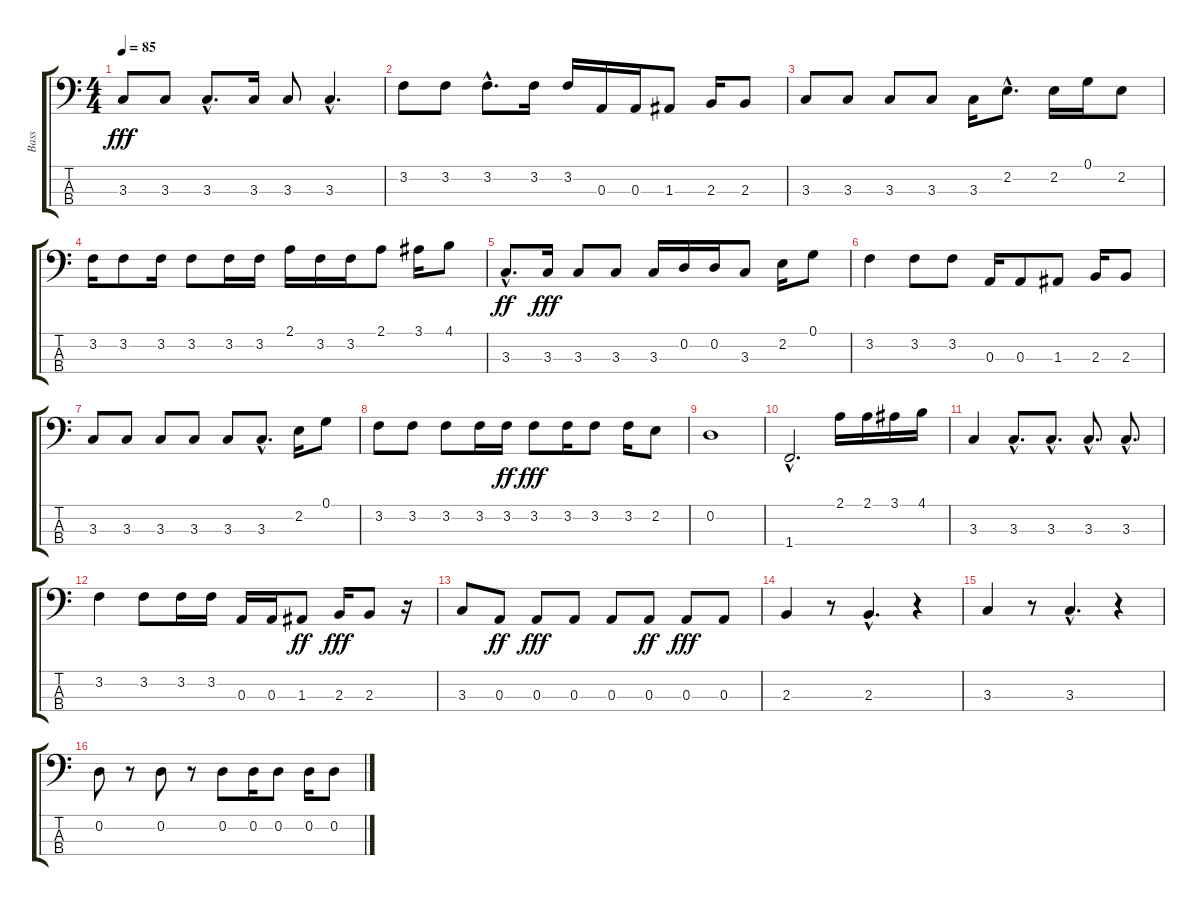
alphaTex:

\track ("Bass" "Bass") {instrument electricbassfinger}
\staff {score tabs}
\tuning (G2 D2 A1 E1) {hide}
\ts (4 4)
\tempo 85
\clef f4
\ks c
3.3.8{dy fff} 3.3.8 3.3{hac}.8{d} 3.3.16 3.3.8 3.3{hac}.4{d} |
3.2.8 3.2.8 3.2{hac}.8{d} 3.2.16 3.2.16 0.3.16 0.3.16 1.3.8 2.3.16 2.3.8 |
3.3.8 3.3.8 3.3.8 3.3.8 3.3.16 2.2{hac}.8{d} 2.2.16 0.1.16 2.2.8 |
3.2.16 3.2.8 3.2.16 3.2.8 3.2.16 3.2.16 2.1.16 3.2.16 3.2.16 2.1.8 3.1.16 4.1.8 |
3.3{hac}.8{d dy ff} 3.3.16{dy fff} 3.3.8 3.3.8 3.3.16 0.2.16 0.2.16 3.3.8 2.2.16 0.1.8 |
3.2.4 3.2.8 3.2.8 0.3.16 0.3.8 1.3.8 2.3.16 2.3.8 |
3.3.8 3.3.8 3.3.8 3.3.8 3.3.8 3.3{hac}.8{d} 2.2.16 0.1.8 |
3.2.8 3.2.8 3.2.8 3.2.16 3.2.16{dy ff} 3.2.8{dy fff} 3.2.16 3.2.8 3.2.16 2.2.8 |
0.2.1 |
1.4{hac}.2{d} 2.1.16 2.1.16 3.1.16 4.1.16 |
3.3.4 3.3{hac}.8{d} 3.3{hac}.8{d} 3.3{hac}.8{d} 3.3{hac}.8{d} |
3.2.4 3.2.8 3.2.16 3.2.16 0.3.16 0.3.16 1.3.8{dy ff} 2.3.16{dy fff} 2.3.8 r.16 |
3.3.8 0.3.8{dy ff} 0.3.8{dy fff} 0.3.8 0.3.8 0.3.8{dy ff} 0.3.8{dy fff} 0.3.8 |
2.3.4 r.8 2.3{hac}.4{d} r.4 |
3.3.4 r.8 3.3{hac}.4{d} r.4 |
0.2.8 r.8 0.2.8 r.8 0.2.8 0.2.16 0.2.8 0.2.16 0.2.8
